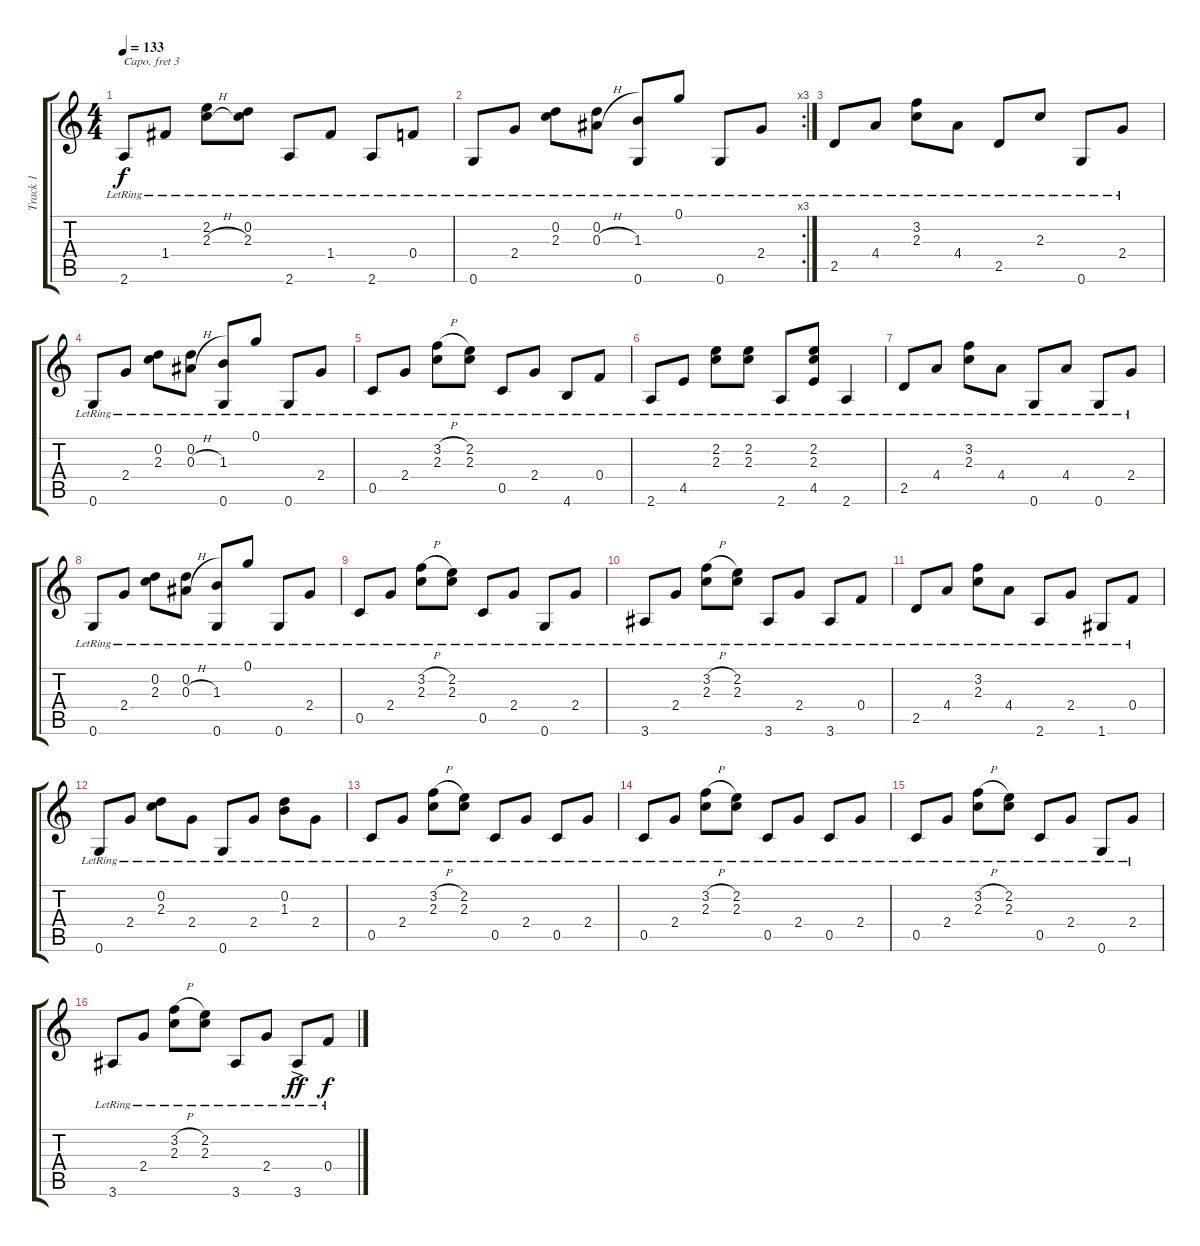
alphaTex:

\track ("Track 1" "Track 1") {instrument acousticguitarsteel}
\staff {score tabs}
\capo 3
\tuning (E4 B3 G3 D3 A2 E2) {hide}
\ts (4 4)
\tempo 133
\clef g2
\ks c
2.6{lr}.8{dy f} 1.4{lr}.8 (2.2{lr} 2.3{h lr}).8 (0.2{lr} 2.3{lr}).8 2.6{lr}.8 1.4{lr}.8 2.6{lr}.8 0.4{lr}.8 |
\rc 3
0.6{lr}.8 2.4{lr}.8 (0.2{lr} 2.3{lr}).8 (0.2{lr} 0.3{h lr}).8 (1.3{lr} 0.6{lr}).8 0.1{lr}.8 0.6{lr}.8 2.4{lr}.8 |
2.5{lr}.8 4.4{lr}.8 (3.2{lr} 2.3{lr}).8 4.4{lr}.8 2.5{lr}.8 2.3{lr}.8 0.6{lr}.8 2.4{lr}.8 |
0.6{lr}.8 2.4{lr}.8 (0.2{lr} 2.3{lr}).8 (0.2{lr} 0.3{h lr}).8 (1.3{lr} 0.6{lr}).8 0.1{lr}.8 0.6{lr}.8 2.4{lr}.8 |
0.5{lr}.8 2.4{lr}.8 (3.2{h lr} 2.3{lr}).8 (2.2{lr} 2.3{lr}).8 0.5{lr}.8 2.4{lr}.8 4.6{lr}.8 0.4{lr}.8 |
2.6{lr}.8 4.5{lr}.8 (2.2{lr} 2.3{lr}).8 (2.2{lr} 2.3{lr}).8 2.6{lr}.8 (2.2{lr} 2.3{lr} 4.5{lr}).8 2.6{lr}.4 |
2.5{lr}.8 4.4{lr}.8 (3.2{lr} 2.3{lr}).8 4.4{lr}.8 0.6{lr}.8 4.4{lr}.8 0.6{lr}.8 2.4{lr}.8 |
0.6{lr}.8 2.4{lr}.8 (0.2{lr} 2.3{lr}).8 (0.2{lr} 0.3{h lr}).8 (1.3{lr} 0.6{lr}).8 0.1{lr}.8 0.6{lr}.8 2.4{lr}.8 |
0.5{lr}.8 2.4{lr}.8 (3.2{h lr} 2.3{lr}).8 (2.2{lr} 2.3{lr}).8 0.5{lr}.8 2.4{lr}.8 0.6{lr}.8 2.4{lr}.8 |
3.6{lr}.8 2.4{lr}.8 (3.2{h lr} 2.3{lr}).8 (2.2{lr} 2.3{lr}).8 3.6{lr}.8 2.4{lr}.8 3.6{lr}.8 0.4{lr}.8 |
2.5{lr}.8 4.4{lr}.8 (3.2{lr} 2.3{lr}).8 4.4{lr}.8 2.6{lr}.8 2.4{lr}.8 1.6{lr}.8 0.4{lr}.8 |
0.6{lr}.8 2.4{lr}.8 (0.2 2.3{lr}).8 2.4{lr}.8 0.6{lr}.8 2.4{lr}.8 (0.2{lr} 1.3{lr}).8 2.4{lr}.8 |
0.5{lr}.8 2.4{lr}.8 (3.2{h lr} 2.3{lr}).8 (2.2{lr} 2.3{lr}).8 0.5{lr}.8 2.4{lr}.8 0.5{lr}.8 2.4{lr}.8 |
0.5{lr}.8 2.4{lr}.8 (3.2{h lr} 2.3{lr}).8 (2.2{lr} 2.3{lr}).8 0.5{lr}.8 2.4{lr}.8 0.5{lr}.8 2.4{lr}.8 |
0.5{lr}.8 2.4{lr}.8 (3.2{h lr} 2.3{lr}).8 (2.2{lr} 2.3{lr}).8 0.5{lr}.8 2.4{lr}.8 0.6{lr}.8 2.4{lr}.8 |
3.6{lr}.8 2.4{lr}.8 (3.2{h lr} 2.3{lr}).8 (2.2{lr} 2.3{lr}).8 3.6{lr}.8 2.4{lr}.8 3.6{ac lr}.8{dy ff} 0.4{lr}.8{dy f}
